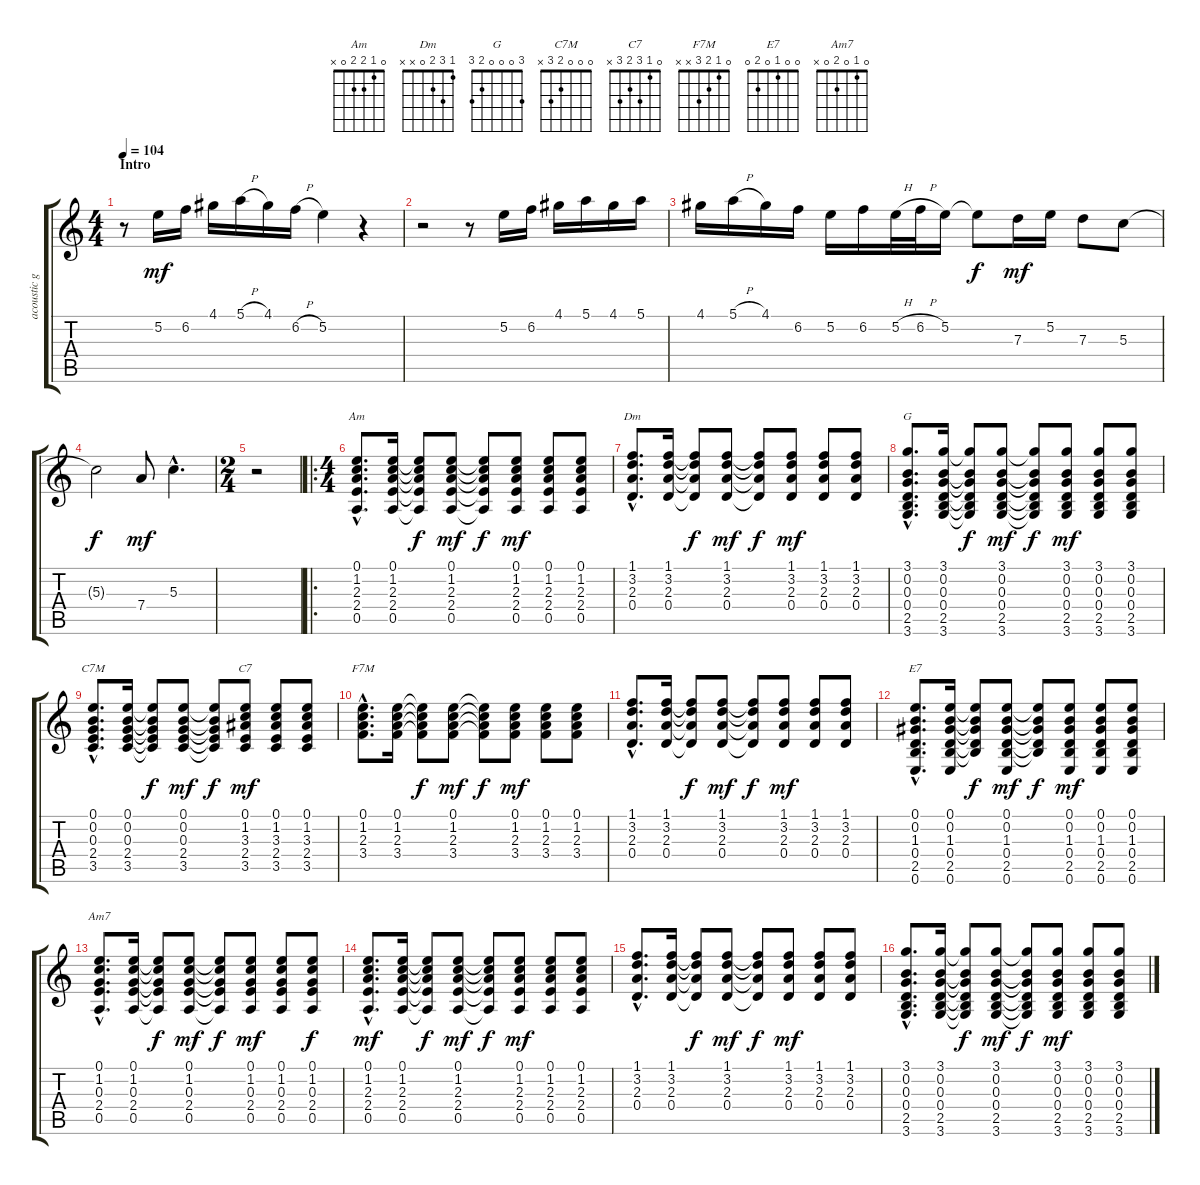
\track ("acoustic guitar " "acoustic g") {instrument acousticguitarnylon}
\staff {score tabs}
\tuning (E4 B3 G3 D3 A2 E2) {hide}
\chord ("Am" 0 1 2 2 0 x)
\chord ("Dm" 1 3 2 0 x x)
\chord ("G" 3 0 0 0 2 3)
\chord ("C7M" 0 0 0 2 3 x)
\chord ("C7" 0 1 3 2 3 x)
\chord ("F7M" 0 1 2 3 x x)
\chord ("E7" 0 0 1 0 2 0)
\chord ("Am7" 0 1 0 2 0 x)
\ts (4 4)
\section ("" "Intro")
\tempo 104
\clef g2
\ks c
r.8{dy mf volume 10 instrument acousticguitarnylon} 5.2.16 6.2.16 4.1.16 5.1{h}.16 4.1.16 6.2{h}.16 5.2.4 r.4 |
r.2 r.8 5.2.16 6.2.16 4.1.16 5.1.16 4.1.16 5.1.16 |
4.1.16 5.1{h}.16 4.1.16 6.2.16 5.2.16 6.2.16 5.2{h}.32 6.2{h}.32 5.2.16 5.2{t}.8{dy f} 7.3.16{dy mf} 5.2.16 7.3.8 5.3.8 |
5.3{t}.2{dy f} 7.4.8{dy mf} 5.3{hac}.4{d} |
\ts (2 4)
r.2 |
\ro
\ts (4 4)
(0.1{hac} 1.2{hac} 2.3{hac} 2.4{hac} 0.5{hac}).8{d ch "Am" volume 16} (0.1 1.2 2.3 2.4 0.5).16 (0.1{t} 1.2{t} 2.3{t} 2.4{t} 0.5{t}).8{dy f} (0.1 1.2 2.3 2.4 0.5).8{dy mf} (0.1{t} 1.2{t} 2.3{t} 2.4{t} 0.5{t}).8{dy f} (0.1 1.2 2.3 2.4 0.5).8{dy mf} (0.1 1.2 2.3 2.4 0.5).8 (0.1 1.2 2.3 2.4 0.5).8 |
(1.1{hac} 3.2{hac} 2.3{hac} 0.4{hac}).8{d ch "Dm"} (1.1 3.2 2.3 0.4).16 (1.1{t} 3.2{t} 2.3{t} 0.4{t}).8{dy f} (1.1 3.2 2.3 0.4).8{dy mf} (1.1{t} 3.2{t} 2.3{t} 0.4{t}).8{dy f} (1.1 3.2 2.3 0.4).8{dy mf} (1.1 3.2 2.3 0.4).8 (1.1 3.2 2.3 0.4).8 |
(3.1{hac} 0.2{hac} 0.3{hac} 0.4{hac} 2.5{hac} 3.6{hac}).8{d ch "G"} (3.1 0.2 0.3 0.4 2.5 3.6).16 (3.1{t} 0.2{t} 0.3{t} 0.4{t} 2.5{t} 3.6{t}).8{dy f} (3.1 0.2 0.3 0.4 2.5 3.6).8{dy mf} (3.1{t} 0.2{t} 0.3{t} 0.4{t} 2.5{t} 3.6{t}).8{dy f} (3.1 0.2 0.3 0.4 2.5 3.6).8{dy mf} (3.1 0.2 0.3 0.4 2.5 3.6).8 (3.1 0.2 0.3 0.4 2.5 3.6).8 |
(0.1{hac} 0.2{hac} 0.3{hac} 2.4{hac} 3.5{hac}).8{d ch "C7M"} (0.1 0.2 0.3 2.4 3.5).16 (0.1{t} 0.2{t} 0.3{t} 2.4{t} 3.5{t}).8{dy f} (0.1 0.2 0.3 2.4 3.5).8{dy mf} (0.1{t} 0.2{t} 0.3{t} 2.4{t} 3.5{t}).8{dy f} (0.1 1.2 3.3 2.4 3.5).8{ch "C7" dy mf} (0.1 1.2 3.3 2.4 3.5).8 (0.1 1.2 3.3 2.4 3.5).8 |
(0.1{hac} 1.2{hac} 2.3{hac} 3.4{hac}).8{d ch "F7M"} (0.1 1.2 2.3 3.4).16 (0.1{t} 1.2{t} 2.3{t} 3.4{t}).8{dy f} (0.1 1.2 2.3 3.4).8{dy mf} (0.1{t} 1.2{t} 2.3{t} 3.4{t}).8{dy f} (0.1 1.2 2.3 3.4).8{dy mf} (0.1 1.2 2.3 3.4).8 (0.1 1.2 2.3 3.4).8 |
(1.1{hac} 3.2{hac} 2.3{hac} 0.4{hac}).8{d} (1.1 3.2 2.3 0.4).16 (1.1{t} 3.2{t} 2.3{t} 0.4{t}).8{dy f} (1.1 3.2 2.3 0.4).8{dy mf} (1.1{t} 3.2{t} 2.3{t} 0.4{t}).8{dy f} (1.1 3.2 2.3 0.4).8{dy mf} (1.1 3.2 2.3 0.4).8 (1.1 3.2 2.3 0.4).8 |
(0.1{hac} 0.2{hac} 1.3{hac} 0.4{hac} 2.5{hac} 0.6{hac}).8{d ch "E7"} (0.1 0.2 1.3 0.4 2.5 0.6).16 (0.1{t} 0.2{t} 1.3{t} 0.4{t} 2.5{t}).8{dy f} (0.1 0.2 1.3 0.4 2.5 0.6).8{dy mf} (0.1{t} 0.2{t} 1.3{t} 0.4{t} 2.5{t}).8{dy f} (0.1 0.2 1.3 0.4 2.5 0.6).8{dy mf} (0.1 0.2 1.3 0.4 2.5 0.6).8 (0.1 0.2 1.3 0.4 2.5 0.6).8 |
(0.1{hac} 1.2{hac} 0.3{hac} 2.4{hac} 0.5{hac}).8{d ch "Am7"} (0.1 1.2 0.3 2.4 0.5).16 (0.1{t} 1.2{t} 0.3{t} 2.4{t} 0.5{t}).8{dy f} (0.1 1.2 0.3 2.4 0.5).8{dy mf} (0.1{t} 1.2{t} 0.3{t} 2.4{t} 0.5{t}).8{dy f} (0.1 1.2 0.3 2.4 0.5).8{dy mf} (0.1 1.2 0.3 2.4 0.5).8 (0.1 1.2 0.3 2.4 0.5).8{dy f} |
(0.1{hac} 1.2{hac} 2.3{hac} 2.4{hac} 0.5{hac}).8{d dy mf} (0.1 1.2 2.3 2.4 0.5).16 (0.1{t} 1.2{t} 2.3{t} 2.4{t} 0.5{t}).8{dy f} (0.1 1.2 2.3 2.4 0.5).8{dy mf} (0.1{t} 1.2{t} 2.3{t} 2.4{t} 0.5{t}).8{dy f} (0.1 1.2 2.3 2.4 0.5).8{dy mf} (0.1 1.2 2.3 2.4 0.5).8 (0.1 1.2 2.3 2.4 0.5).8 |
(1.1{hac} 3.2{hac} 2.3{hac} 0.4{hac}).8{d} (1.1 3.2 2.3 0.4).16 (1.1{t} 3.2{t} 2.3{t} 0.4{t}).8{dy f} (1.1 3.2 2.3 0.4).8{dy mf} (1.1{t} 3.2{t} 2.3{t} 0.4{t}).8{dy f} (1.1 3.2 2.3 0.4).8{dy mf} (1.1 3.2 2.3 0.4).8 (1.1 3.2 2.3 0.4).8 |
(3.1{hac} 0.2{hac} 0.3{hac} 0.4{hac} 2.5{hac} 3.6{hac}).8{d} (3.1 0.2 0.3 0.4 2.5 3.6).16 (3.1{t} 0.2{t} 0.3{t} 0.4{t} 2.5{t} 3.6{t}).8{dy f} (3.1 0.2 0.3 0.4 2.5 3.6).8{dy mf} (3.1{t} 0.2{t} 0.3{t} 0.4{t} 2.5{t} 3.6{t}).8{dy f} (3.1 0.2 0.3 0.4 2.5 3.6).8{dy mf} (3.1 0.2 0.3 0.4 2.5 3.6).8 (3.1 0.2 0.3 0.4 2.5 3.6).8
